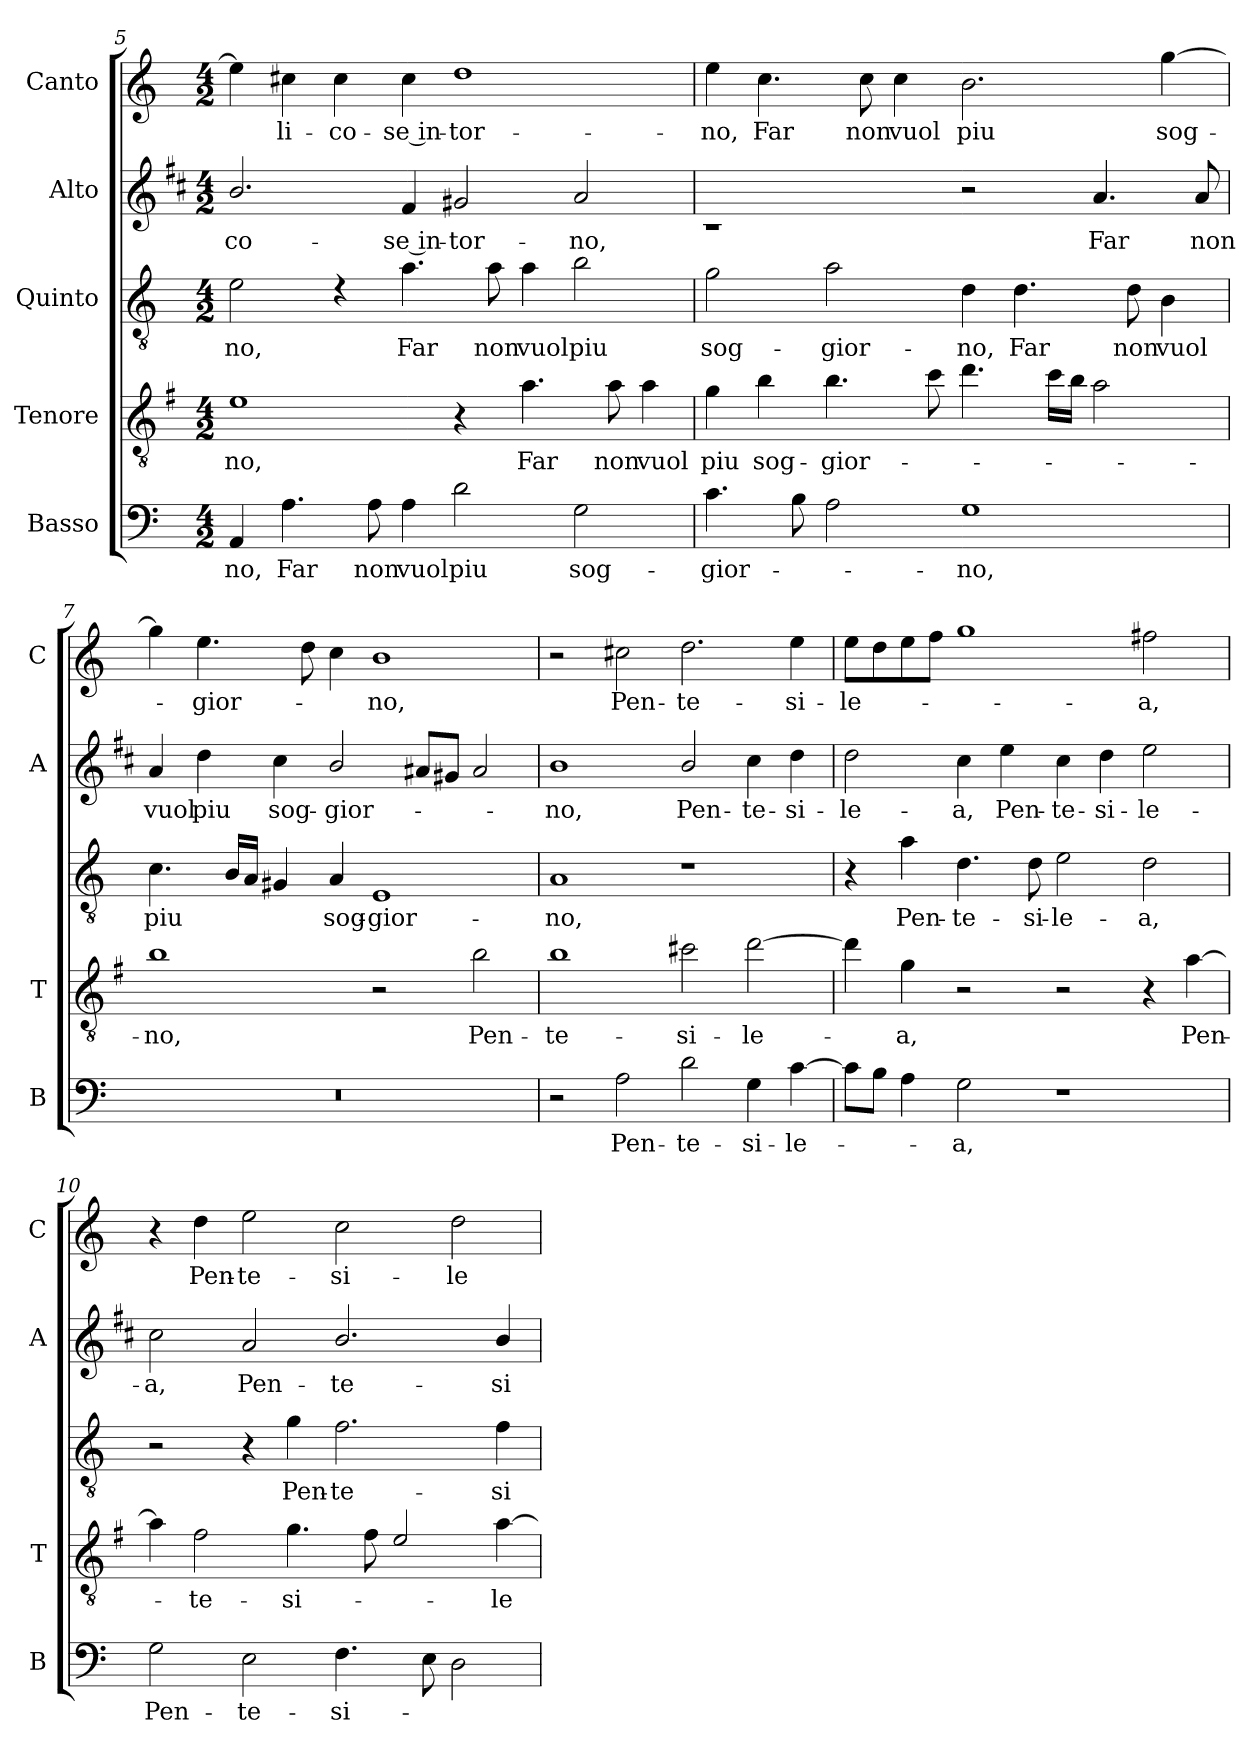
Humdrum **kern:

**kern	**text	**kern	**text	**kern	**text	**kern	**text	**kern	**text
*part5	*part5	*part4	*part4	*part3	*part3	*part2	*part2	*part1	*part1
*staff5	*staff5	*staff4	*staff4	*staff3	*staff3	*staff2	*staff2	*staff1	*staff1
*I"Basso	*	*I"Tenore	*	*I"Quinto	*	*I"Alto	*	*I"Canto	*
*I'B	*	*I'T	*	*	*	*I'A	*	*I'C	*
*clefF4	*	*clefGv2	*	*clefGv2	*	*clefG2	*	*clefG2	*
*	*	*ITrd4c7	*	*	*	*ITrd1c2	*	*	*
*k[]	*	*k[]	*	*k[]	*	*k[]	*	*k[]	*
*C:	*	*C:	*	*C:	*	*C:	*	*C:	*
*M4/2	*	*M4/2	*	*M4/2	*	*M4/2	*	*M4/2	*
=5	=5	=5	=5	=5	=5	=5	=5	=5	=5
!	!LO:LY:b	!	!LO:LY:b	!	!LO:LY:b	!	!LO:LY:b	!	!
4AA/	-no,	1A	-no,	2e\	-no,	2.a/	-co-	4ee\]	.
!	!LO:LY:b	!	!	!	!	!	!	!	!LO:LY:b
4.A\	Far	.	.	.	.	.	.	4cc#X\	-li-
!	!	!	!	!	!	!	!	!	!LO:LY:b
.	.	.	.	4rc	.	.	.	4cc#\	-co-
!	!LO:LY:b	!	!	!	!	!	!	!	!
8A\	non	.	.	.	.	.	.	.	.
!	!LO:LY:b	!	!	!	!LO:LY:b	!	!LO:LY:b	!	!LO:LY:b
4A\	vuol	.	.	4.a\	Far	4e/	-se in-	4cc#\	-se in-
!	!LO:LY:b	!	!	!	!	!	!LO:LY:b	!	!LO:LY:b
2d\	piu	4r	.	.	.	2f#X/	-tor-	1dd	-tor-
!	!	!	!	!	!LO:LY:b	!	!	!	!
.	.	.	.	8a\	non	.	.	.	.
!	!	!	!LO:LY:b	!	!LO:LY:b	!	!	!	!
.	.	4.d\	Far	4a\	vuol	.	.	.	.
!	!LO:LY:b	!	!	!	!LO:LY:b	!	!LO:LY:b	!	!
2G\	sog-	.	.	2b\	piu	2g/	-no,	.	.
!	!	!	!LO:LY:b	!	!	!	!	!	!
.	.	8d\	non	.	.	.	.	.	.
!	!	!	!LO:LY:b	!	!	!	!	!	!
.	.	4d\	vuol	.	.	.	.	.	.
!!LO:PB:g=z
=6	=6	=6	=6	=6	=6	=6	=6	=6	=6
!	!LO:LY:b	!	!LO:LY:b	!	!LO:LY:b	!	!	!	!LO:LY:b
4.c\	-gior-	4c\	piu	2g\	sog-	1rc	.	4ee\	-no,
!	!	!	!LO:LY:b	!	!	!	!	!	!LO:LY:b
.	.	4e\	sog-	.	.	.	.	4.cc\	Far
8B\	.	.	.	.	.	.	.	.	.
!	!	!	!LO:LY:b	!	!LO:LY:b	!	!	!	!
2A\	.	4.e\	-gior-	2a\	-gior-	.	.	.	.
!	!	!	!	!	!	!	!	!	!LO:LY:b
.	.	.	.	.	.	.	.	8cc\	non
!	!	!	!	!	!	!	!	!	!LO:LY:b
.	.	.	.	.	.	.	.	4cc\	vuol
.	.	8f\	.	.	.	.	.	.	.
!	!LO:LY:b	!	!	!	!LO:LY:b	!	!	!	!LO:LY:b
1G	-no,	4.g\	.	4d\	-no,	2r	.	2.b\	piu
!	!	!	!	!	!LO:LY:b	!	!	!	!
.	.	.	.	4.d\	Far	.	.	.	.
.	.	16f\LL	.	.	.	.	.	.	.
.	.	16e\JJ	.	.	.	.	.	.	.
!	!	!	!	!	!	!	!LO:LY:b	!	!
.	.	2d\	.	.	.	4.g/	Far	.	.
!	!	!	!	!	!LO:LY:b	!	!	!	!
.	.	.	.	8d\	non	.	.	.	.
!	!	!	!	!	!LO:LY:b	!	!	!	!LO:LY:b
.	.	.	.	4B\	vuol	.	.	[4gg\	sog-
!	!	!	!	!	!	!	!LO:LY:b	!	!
.	.	.	.	.	.	8g/	non	.	.
=7	=7	=7	=7	=7	=7	=7	=7	=7	=7
!	!	!	!LO:LY:b	!	!LO:LY:b	!	!LO:LY:b	!	!
0r	.	1e	-no,	4.c\	piu	4g/	vuol	4gg\]	.
!	!	!	!	!	!	!	!LO:LY:b	!	!LO:LY:b
.	.	.	.	.	.	4cc\	piu	4.ee\	-gior-
.	.	.	.	16B/LL	.	.	.	.	.
.	.	.	.	16A/JJ	.	.	.	.	.
!	!	!	!	!	!	!	!LO:LY:b	!	!
.	.	.	.	4G#X/	.	4b\	sog-	.	.
.	.	.	.	.	.	.	.	8dd\	.
!	!	!	!	!	!LO:LY:b	!	!LO:LY:b	!	!
.	.	.	.	4A/	sog-	2a/	-gior-	4cc\	.
!	!	!	!	!	!LO:LY:b	!	!	!	!LO:LY:b
.	.	2r	.	1E	-gior-	.	.	1b	-no,
.	.	.	.	.	.	8g#X/L	.	.	.
.	.	.	.	.	.	8f#X/J	.	.	.
!	!	!	!LO:LY:b	!	!	!	!	!	!
.	.	2e\	Pen-	.	.	2g#/	.	.	.
=8	=8	=8	=8	=8	=8	=8	=8	=8	=8
!	!	!	!LO:LY:b	!	!LO:LY:b	!	!LO:LY:b	!	!
2r	.	1e	-te-	1A	-no,	1a	-no,	2r	.
!	!LO:LY:b	!	!	!	!	!	!	!	!LO:LY:b
2A\	Pen-	.	.	.	.	.	.	2cc#X\	Pen-
!	!LO:LY:b	!	!LO:LY:b	!	!	!	!LO:LY:b	!	!LO:LY:b
2d\	-te-	2f#X\	-si-	1r	.	2a/	Pen-	2.dd\	-te-
!	!LO:LY:b	!	!LO:LY:b	!	!	!	!LO:LY:b	!	!
4G\	-si-	[2g\	-le-	.	.	4b\	-te-	.	.
!	!LO:LY:b	!	!	!	!	!	!LO:LY:b	!	!LO:LY:b
[4c\	-le-	.	.	.	.	4cc\	-si-	4ee\	-si-
!!LO:LB:g=z
=9	=9	=9	=9	=9	=9	=9	=9	=9	=9
!	!	!	!	!	!	!	!LO:LY:b	!	!LO:LY:b
8c\L]	.	4g\]	.	4r	.	2cc\	-le-	8ee\L	-le-
8B\J	.	.	.	.	.	.	.	8dd\	.
!	!	!	!LO:LY:b	!	!LO:LY:b	!	!	!	!
4A\	.	4c\	-a,	4a\	Pen-	.	.	8ee\	.
.	.	.	.	.	.	.	.	8ff\J	.
!	!LO:LY:b	!	!	!	!LO:LY:b	!	!LO:LY:b	!	!
2G\	-a,	2r	.	4.d\	-te-	4b\	-a,	1gg	.
!	!	!	!	!	!	!	!LO:LY:b	!	!
.	.	.	.	.	.	4dd\	Pen-	.	.
!	!	!	!	!	!LO:LY:b	!	!	!	!
.	.	.	.	8d\	-si-	.	.	.	.
!	!	!	!	!	!LO:LY:b	!	!LO:LY:b	!	!
1r	.	2r	.	2e\	-le-	4b\	-te-	.	.
!	!	!	!	!	!	!	!LO:LY:b	!	!
.	.	.	.	.	.	4cc\	-si-	.	.
!	!	!	!	!	!LO:LY:b	!	!LO:LY:b	!	!LO:LY:b
.	.	4r	.	2d\	-a,	2dd\	-le-	2ff#X\	-a,
!	!	!	!LO:LY:b	!	!	!	!	!	!
.	.	[4d\	Pen-	.	.	.	.	.	.
=10	=10	=10	=10	=10	=10	=10	=10	=10	=10
!	!LO:LY:b	!	!	!	!	!	!LO:LY:b	!	!
2G\	Pen-	4d\]	.	2r	.	2b\	-a,	4r	.
!	!	!	!LO:LY:b	!	!	!	!	!	!LO:LY:b
.	.	2B\	-te-	.	.	.	.	4dd\	Pen-
!	!LO:LY:b	!	!	!	!	!	!LO:LY:b	!	!LO:LY:b
2E\	-te-	.	.	4r	.	2g/	Pen-	2ee\	-te-
!	!	!	!LO:LY:b	!	!LO:LY:b	!	!	!	!
.	.	4.c\	-si-	4g\	Pen-	.	.	.	.
!	!LO:LY:b	!	!	!	!LO:LY:b	!	!LO:LY:b	!	!LO:LY:b
4.F\	-si-	.	.	2.f\	-te-	2.a/	-te-	2cc\	-si-
.	.	8B\	.	.	.	.	.	.	.
.	.	2A/	.	.	.	.	.	.	.
8E\	.	.	.	.	.	.	.	.	.
!	!	!	!	!	!	!	!	!	!LO:LY:b
2D\	.	.	.	.	.	.	.	2dd\	-le-
!	!	!	!LO:LY:b	!	!LO:LY:b	!	!LO:LY:b	!	!
.	.	[4d\	-le-	4f\	-si-	4a/	-si-	.	.
=	=	=	=	=	=	=	=	=	=
*-	*-	*-	*-	*-	*-	*-	*-	*-	*-
